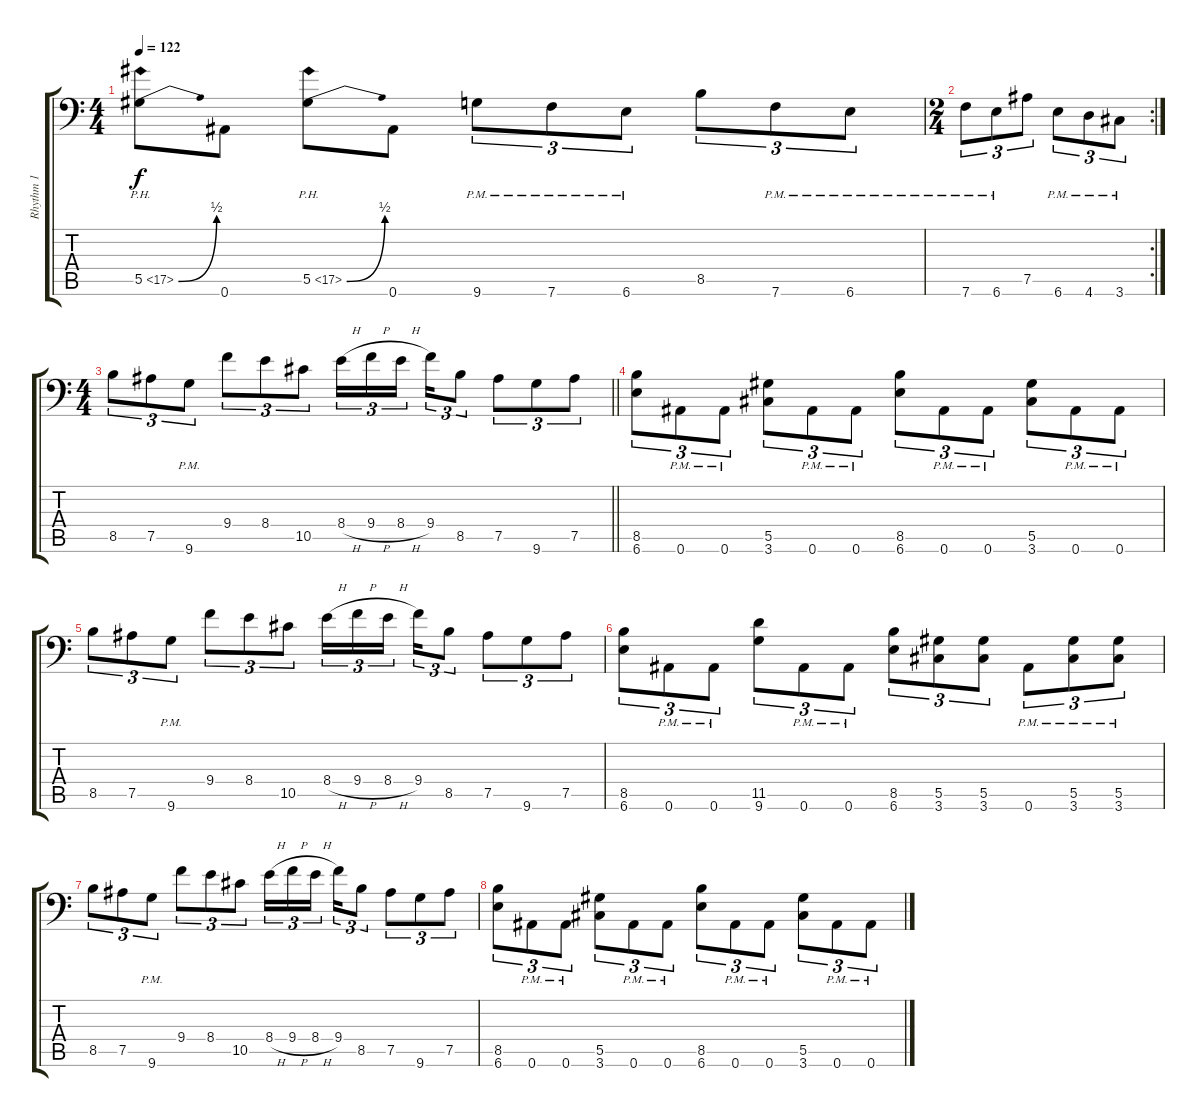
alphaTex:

\track ("Rhythm 1" "Rhythm 1") {instrument distortionguitar}
\staff {score tabs}
\tuning (Bb3 F3 Db3 Ab2 Eb2 Bb1) {hide}
\ts (4 4)
\tempo 122
\clef f4
\ks c
5.5{be (bend 0 0 60 2) ph 12}.8{dy f} 0.6.8 5.5{be (bend 0 0 60 2) ph 12}.8 0.6.8 9.6{pm}.8{tu (3 2)} 7.6{pm}.8{tu (3 2)} 6.6{pm}.8{tu (3 2)} 8.5.8{tu (3 2)} 7.6{pm}.8{tu (3 2)} 6.6{pm}.8{tu (3 2)} |
\rc 2
\ts (2 4)
7.6{pm}.8{tu (3 2)} 6.6{pm}.8{tu (3 2)} 7.5.8{tu (3 2)} 6.6{pm}.8{tu (3 2)} 4.6{pm}.8{tu (3 2)} 3.6{pm}.8{tu (3 2)} |
\ts (4 4)
\barLineRight lightlight
8.5.8{tu (3 2)} 7.5.8{tu (3 2)} 9.6{pm}.8{tu (3 2)} 9.4.8{tu (3 2)} 8.4.8{tu (3 2)} 10.5.8{tu (3 2)} 8.4{h}.16{tu (3 2)} 9.4{h}.16{tu (3 2)} 8.4{h}.16{tu (3 2) beam splitsecondary} 9.4.16{tu (3 2)} 8.5.8{tu (3 2)} 7.5.8{tu (3 2)} 9.6.8{tu (3 2)} 7.5.8{tu (3 2)} |
(8.5 6.6).8{tu (3 2)} 0.6{pm}.8{tu (3 2)} 0.6{pm}.8{tu (3 2)} (5.5 3.6).8{tu (3 2)} 0.6{pm}.8{tu (3 2)} 0.6{pm}.8{tu (3 2)} (8.5 6.6).8{tu (3 2)} 0.6{pm}.8{tu (3 2)} 0.6{pm}.8{tu (3 2)} (5.5 3.6).8{tu (3 2)} 0.6{pm}.8{tu (3 2)} 0.6{pm}.8{tu (3 2)} |
8.5.8{tu (3 2)} 7.5.8{tu (3 2)} 9.6{pm}.8{tu (3 2)} 9.4.8{tu (3 2)} 8.4.8{tu (3 2)} 10.5.8{tu (3 2)} 8.4{h}.16{tu (3 2)} 9.4{h}.16{tu (3 2)} 8.4{h}.16{tu (3 2) beam splitsecondary} 9.4.16{tu (3 2)} 8.5.8{tu (3 2)} 7.5.8{tu (3 2)} 9.6.8{tu (3 2)} 7.5.8{tu (3 2)} |
(8.5 6.6).8{tu (3 2)} 0.6{pm}.8{tu (3 2)} 0.6{pm}.8{tu (3 2)} (11.5 9.6).8{tu (3 2)} 0.6{pm}.8{tu (3 2)} 0.6{pm}.8{tu (3 2)} (8.5 6.6).8{tu (3 2)} (5.5 3.6).8{tu (3 2)} (5.5 3.6).8{tu (3 2)} 0.6{pm}.8{tu (3 2)} (5.5{pm} 3.6{pm}).8{tu (3 2)} (5.5{pm} 3.6{pm}).8{tu (3 2)} |
8.5.8{tu (3 2)} 7.5.8{tu (3 2)} 9.6{pm}.8{tu (3 2)} 9.4.8{tu (3 2)} 8.4.8{tu (3 2)} 10.5.8{tu (3 2)} 8.4{h}.16{tu (3 2)} 9.4{h}.16{tu (3 2)} 8.4{h}.16{tu (3 2) beam splitsecondary} 9.4.16{tu (3 2)} 8.5.8{tu (3 2)} 7.5.8{tu (3 2)} 9.6.8{tu (3 2)} 7.5.8{tu (3 2)} |
(8.5 6.6).8{tu (3 2)} 0.6{pm}.8{tu (3 2)} 0.6{pm}.8{tu (3 2)} (5.5 3.6).8{tu (3 2)} 0.6{pm}.8{tu (3 2)} 0.6{pm}.8{tu (3 2)} (8.5 6.6).8{tu (3 2)} 0.6{pm}.8{tu (3 2)} 0.6{pm}.8{tu (3 2)} (5.5 3.6).8{tu (3 2)} 0.6{pm}.8{tu (3 2)} 0.6{pm}.8{tu (3 2)}
